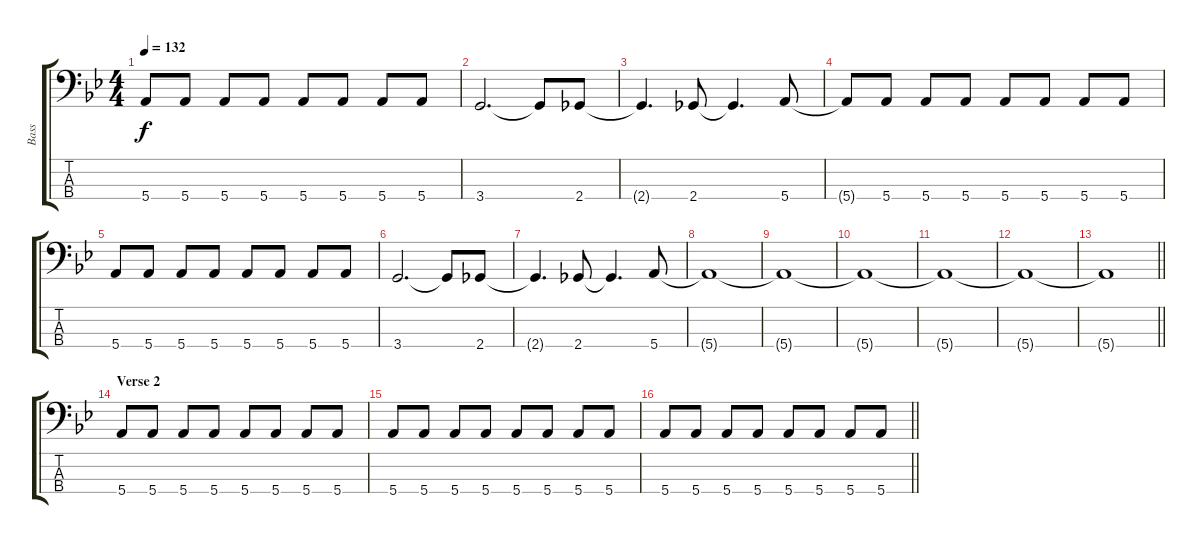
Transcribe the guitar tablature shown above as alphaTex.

\track ("Bass" "Bass") {instrument electricbassfinger}
\staff {score tabs}
\tuning (G2 D2 A1 E1) {hide}
\ts (4 4)
\tempo 132
\clef f4
\ks bb
5.4.8{dy f} 5.4.8 5.4.8 5.4.8 5.4.8 5.4.8 5.4.8 5.4.8 |
3.4.2{d} 3.4{t}.8 2.4.8 |
2.4{t}.4{d} 2.4.8 2.4{t}.4{d} 5.4.8 |
5.4{t}.8 5.4.8 5.4.8 5.4.8 5.4.8 5.4.8 5.4.8 5.4.8 |
5.4.8 5.4.8 5.4.8 5.4.8 5.4.8 5.4.8 5.4.8 5.4.8 |
3.4.2{d} 3.4{t}.8 2.4.8 |
2.4{t}.4{d} 2.4.8 2.4{t}.4{d} 5.4.8 |
5.4{t}.1 |
5.4{t}.1 |
5.4{t}.1 |
5.4{t}.1 |
5.4{t}.1 |
\barLineRight lightlight
5.4{t}.1 |
\section ("" "Verse 2")
5.4.8 5.4.8 5.4.8 5.4.8 5.4.8 5.4.8 5.4.8 5.4.8 |
5.4.8 5.4.8 5.4.8 5.4.8 5.4.8 5.4.8 5.4.8 5.4.8 |
\barLineRight lightlight
5.4.8 5.4.8 5.4.8 5.4.8 5.4.8 5.4.8 5.4.8 5.4.8
